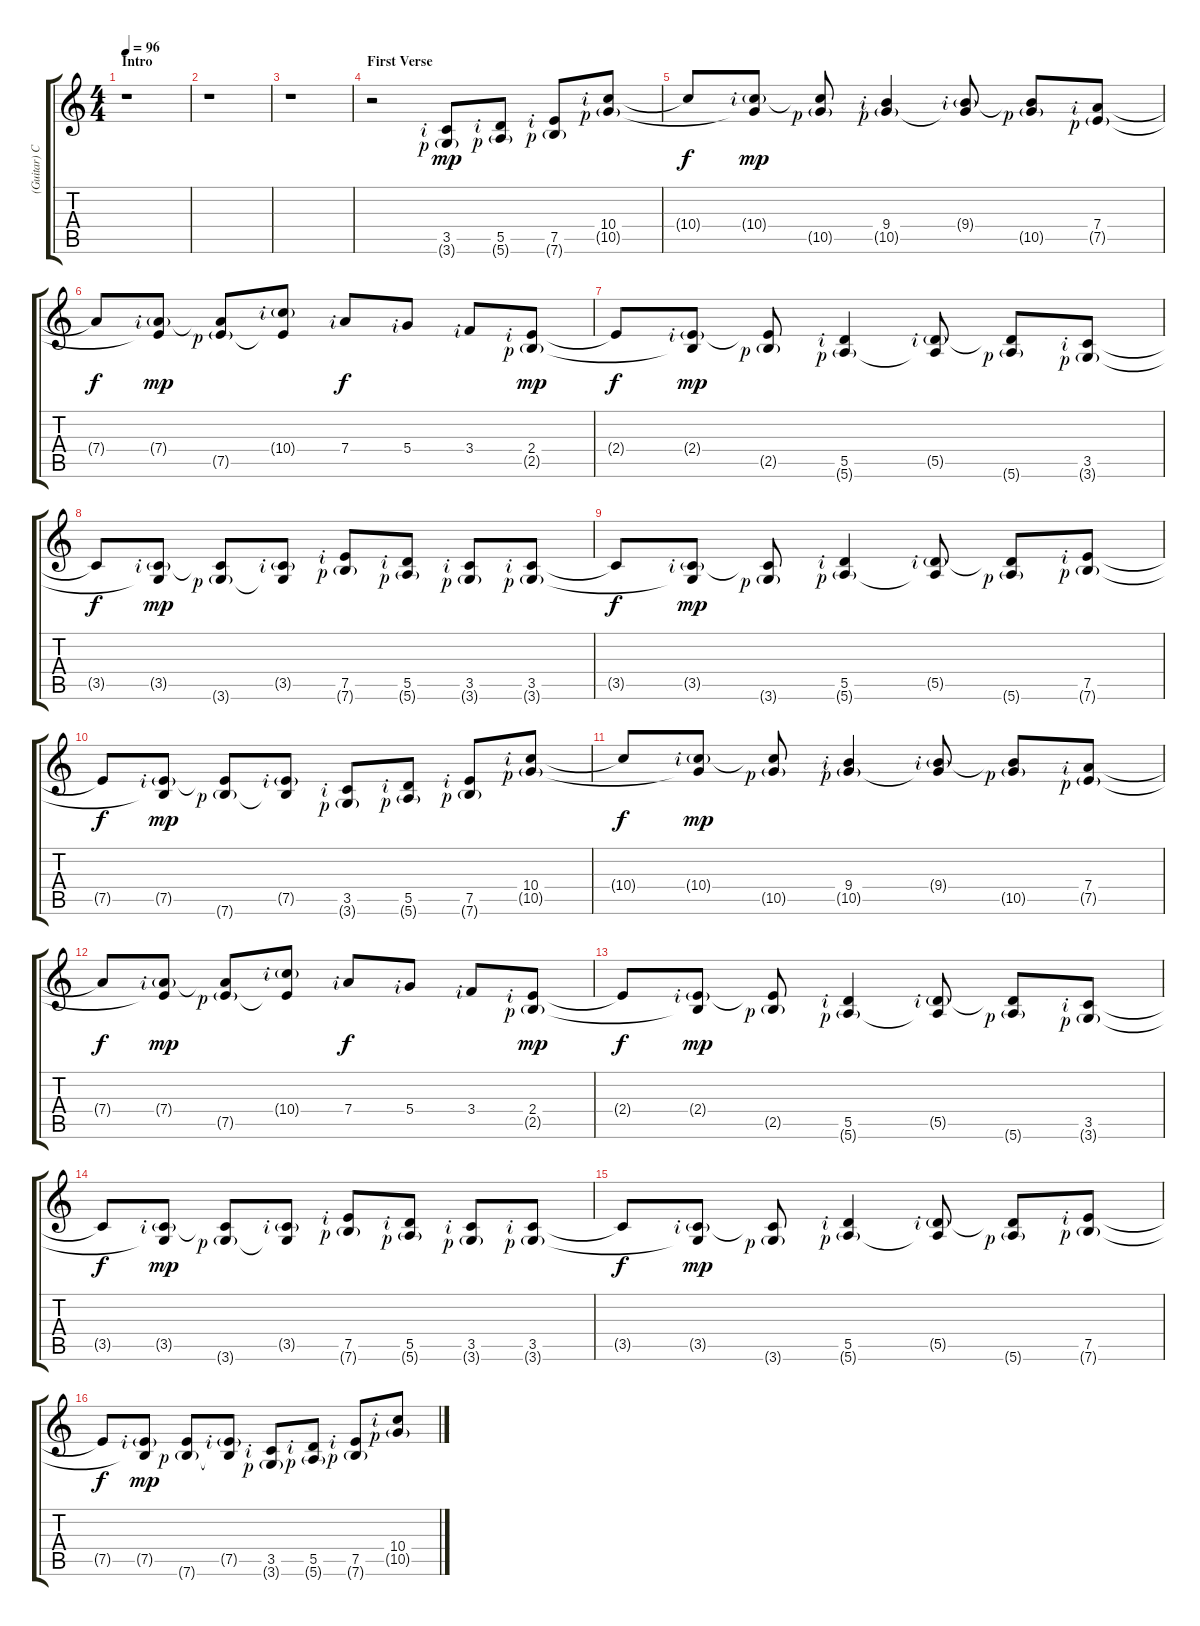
\track ("(Guitar) Clean" "(Guitar) C") {instrument acousticguitarnylon}
\staff {score tabs}
\tuning (E4 B3 G3 D3 A2 E2) {hide}
\ts (4 4)
\section ("" "Intro")
\tempo 96
\clef g2
\ks c
r.1{dy mp instrument acousticguitarnylon} |
r.1 |
r.1 |
\section ("" "First Verse")
r.2 (3.5{rf 2} 3.6{g rf 1}).8 (5.5{rf 2} 5.6{g rf 1}).8 (7.5{rf 2} 7.6{g rf 1}).8 (10.4{rf 2} 10.5{g rf 1}).8 |
10.4{t}.8{dy f} (10.4{g rf 2} 10.5{t}).8{dy mp} (10.4{t} 10.5{g rf 1}).8 (9.4{rf 2} 10.5{g rf 1}).4 (9.4{g rf 2} 10.5{t}).8 (9.4{t} 10.5{g rf 1}).8 (7.4{rf 2} 7.5{g rf 1}).8 |
7.4{t}.8{dy f} (7.4{g rf 2} 7.5{t}).8{dy mp} (7.4{t} 7.5{g rf 1}).8 (10.4{g rf 2} 7.5{t}).8 7.4{rf 2}.8{dy f} 5.4{rf 2}.8 3.4{rf 2}.8 (2.4{rf 2} 2.5{g rf 1}).8{dy mp} |
2.4{t}.8{dy f} (2.4{g rf 2} 2.5{t}).8{dy mp} (2.4{t} 2.5{g rf 1}).8 (5.5{rf 2} 5.6{g rf 1}).4 (5.5{g rf 2} 5.6{t}).8 (5.5{t} 5.6{g rf 1}).8 (3.5{rf 2} 3.6{g rf 1}).8 |
3.5{t}.8{dy f} (3.5{g rf 2} 3.6{t}).8{dy mp} (3.5{t} 3.6{g rf 1}).8 (3.5{g rf 2} 3.6{t}).8 (7.5{rf 2} 7.6{g rf 1}).8 (5.5{rf 2} 5.6{g rf 1}).8 (3.5{rf 2} 3.6{g rf 1}).8 (3.5{rf 2} 3.6{g rf 1}).8 |
3.5{t}.8{dy f} (3.5{g rf 2} 3.6{t}).8{dy mp} (3.5{t} 3.6{g rf 1}).8 (5.5{rf 2} 5.6{g rf 1}).4 (5.5{g rf 2} 5.6{t}).8 (5.5{t} 5.6{g rf 1}).8 (7.5{rf 2} 7.6{g rf 1}).8 |
7.5{t}.8{dy f} (7.5{g rf 2} 7.6{t}).8{dy mp} (7.5{t} 7.6{g rf 1}).8 (7.5{g rf 2} 7.6{t}).8 (3.5{rf 2} 3.6{g rf 1}).8 (5.5{rf 2} 5.6{g rf 1}).8 (7.5{rf 2} 7.6{g rf 1}).8 (10.4{rf 2} 10.5{g rf 1}).8 |
10.4{t}.8{dy f} (10.4{g rf 2} 10.5{t}).8{dy mp} (10.4{t} 10.5{g rf 1}).8 (9.4{rf 2} 10.5{g rf 1}).4 (9.4{g rf 2} 10.5{t}).8 (9.4{t} 10.5{g rf 1}).8 (7.4{rf 2} 7.5{g rf 1}).8 |
7.4{t}.8{dy f} (7.4{g rf 2} 7.5{t}).8{dy mp} (7.4{t} 7.5{g rf 1}).8 (10.4{g rf 2} 7.5{t}).8 7.4{rf 2}.8{dy f} 5.4{rf 2}.8 3.4{rf 2}.8 (2.4{rf 2} 2.5{g rf 1}).8{dy mp} |
2.4{t}.8{dy f} (2.4{g rf 2} 2.5{t}).8{dy mp} (2.4{t} 2.5{g rf 1}).8 (5.5{rf 2} 5.6{g rf 1}).4 (5.5{g rf 2} 5.6{t}).8 (5.5{t} 5.6{g rf 1}).8 (3.5{rf 2} 3.6{g rf 1}).8 |
3.5{t}.8{dy f} (3.5{g rf 2} 3.6{t}).8{dy mp} (3.5{t} 3.6{g rf 1}).8 (3.5{g rf 2} 3.6{t}).8 (7.5{rf 2} 7.6{g rf 1}).8 (5.5{rf 2} 5.6{g rf 1}).8 (3.5{rf 2} 3.6{g rf 1}).8 (3.5{rf 2} 3.6{g rf 1}).8 |
3.5{t}.8{dy f} (3.5{g rf 2} 3.6{t}).8{dy mp} (3.5{t} 3.6{g rf 1}).8 (5.5{rf 2} 5.6{g rf 1}).4 (5.5{g rf 2} 5.6{t}).8 (5.5{t} 5.6{g rf 1}).8 (7.5{rf 2} 7.6{g rf 1}).8 |
7.5{t}.8{dy f} (7.5{g rf 2} 7.6{t}).8{dy mp} (7.5{t} 7.6{g rf 1}).8 (7.5{g rf 2} 7.6{t}).8 (3.5{rf 2} 3.6{g rf 1}).8 (5.5{rf 2} 5.6{g rf 1}).8 (7.5{rf 2} 7.6{g rf 1}).8 (10.4{rf 2} 10.5{g rf 1}).8
